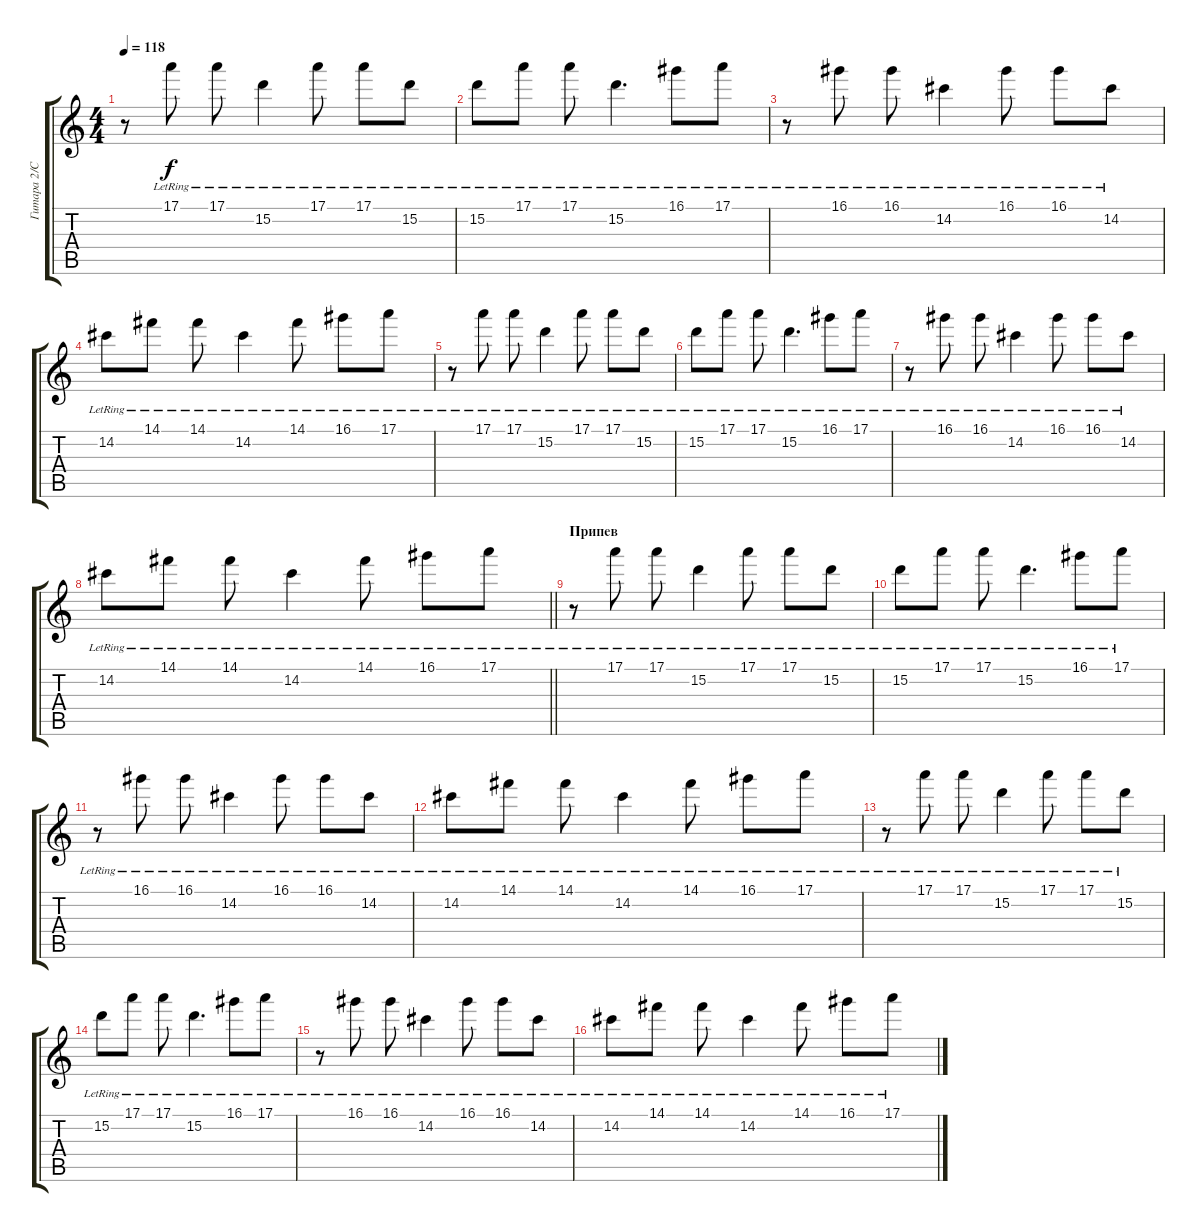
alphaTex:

\track ("Гитара 2/Саксофон" "Гитара 2/С") {instrument electricguitarjazz}
\staff {score tabs}
\tuning (E4 B3 G3 D3 A2 E2) {hide}
\ts (4 4)
\tempo 118
\clef g2
\ks c
r.8{dy f volume 10 instrument electricguitarjazz} 17.1{lr}.8 17.1{lr}.8 15.2{lr}.4 17.1{lr}.8 17.1{lr}.8 15.2{lr}.8 |
15.2{lr}.8 17.1{lr}.8 17.1{lr}.8 15.2{lr}.4{d} 16.1{lr}.8 17.1{lr}.8 |
r.8 16.1{lr}.8 16.1{lr}.8 14.2{lr}.4 16.1{lr}.8 16.1{lr}.8 14.2{lr}.8 |
14.2{lr}.8 14.1{lr}.8 14.1{lr}.8 14.2{lr}.4 14.1{lr}.8 16.1{lr}.8 17.1{lr}.8 |
r.8 17.1{lr}.8 17.1{lr}.8 15.2{lr}.4 17.1{lr}.8 17.1{lr}.8 15.2{lr}.8 |
15.2{lr}.8 17.1{lr}.8 17.1{lr}.8 15.2{lr}.4{d} 16.1{lr}.8 17.1{lr}.8 |
r.8 16.1{lr}.8 16.1{lr}.8 14.2{lr}.4 16.1{lr}.8 16.1{lr}.8 14.2{lr}.8 |
\barLineRight lightlight
14.2{lr}.8 14.1{lr}.8 14.1{lr}.8 14.2{lr}.4 14.1{lr}.8 16.1{lr}.8 17.1{lr}.8 |
\section ("" "Припев")
r.8 17.1{lr}.8 17.1{lr}.8 15.2{lr}.4 17.1{lr}.8 17.1{lr}.8 15.2{lr}.8 |
15.2{lr}.8 17.1{lr}.8 17.1{lr}.8 15.2{lr}.4{d} 16.1{lr}.8 17.1{lr}.8 |
r.8 16.1{lr}.8 16.1{lr}.8 14.2{lr}.4 16.1{lr}.8 16.1{lr}.8 14.2{lr}.8 |
14.2{lr}.8 14.1{lr}.8 14.1{lr}.8 14.2{lr}.4 14.1{lr}.8 16.1{lr}.8 17.1{lr}.8 |
r.8 17.1{lr}.8 17.1{lr}.8 15.2{lr}.4 17.1{lr}.8 17.1{lr}.8 15.2{lr}.8 |
15.2{lr}.8 17.1{lr}.8 17.1{lr}.8 15.2{lr}.4{d} 16.1{lr}.8 17.1{lr}.8 |
r.8 16.1{lr}.8 16.1{lr}.8 14.2{lr}.4 16.1{lr}.8 16.1{lr}.8 14.2{lr}.8 |
14.2{lr}.8 14.1{lr}.8 14.1{lr}.8 14.2{lr}.4 14.1{lr}.8 16.1{lr}.8 17.1{lr}.8
